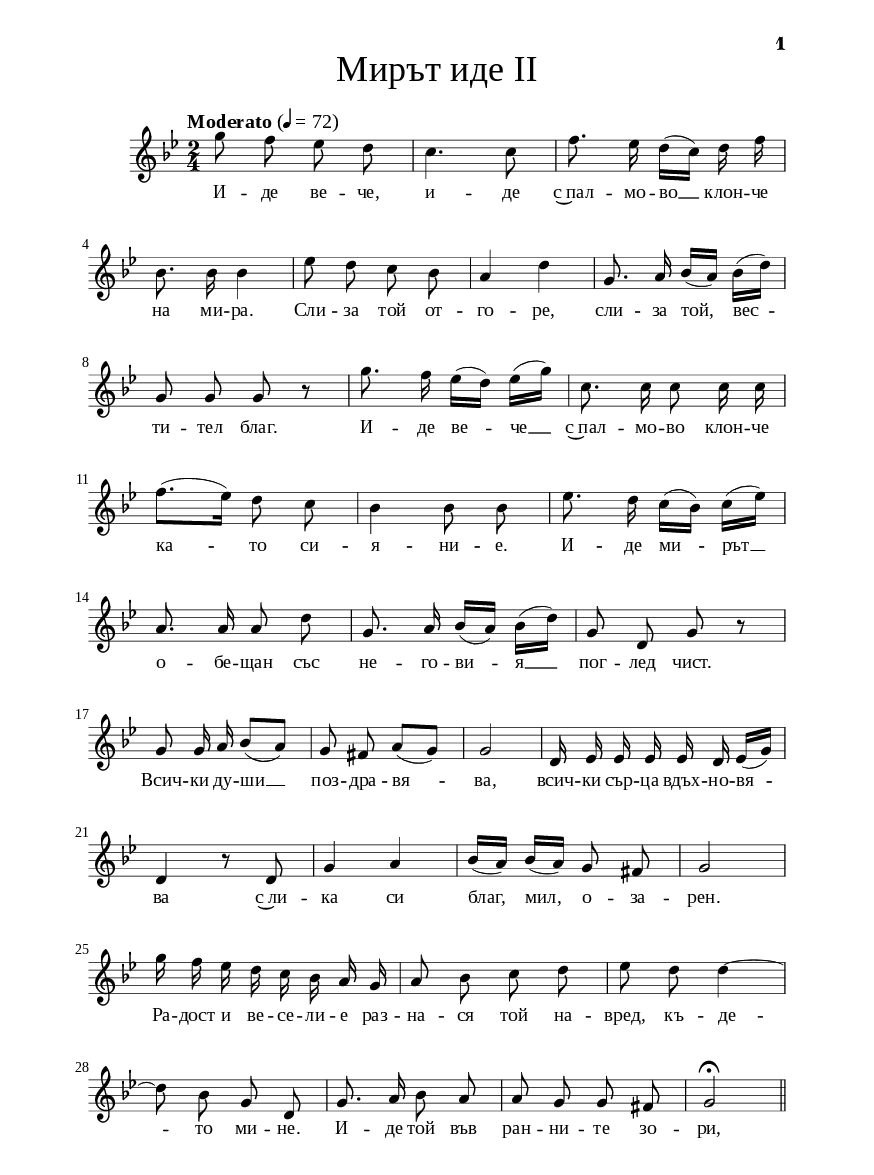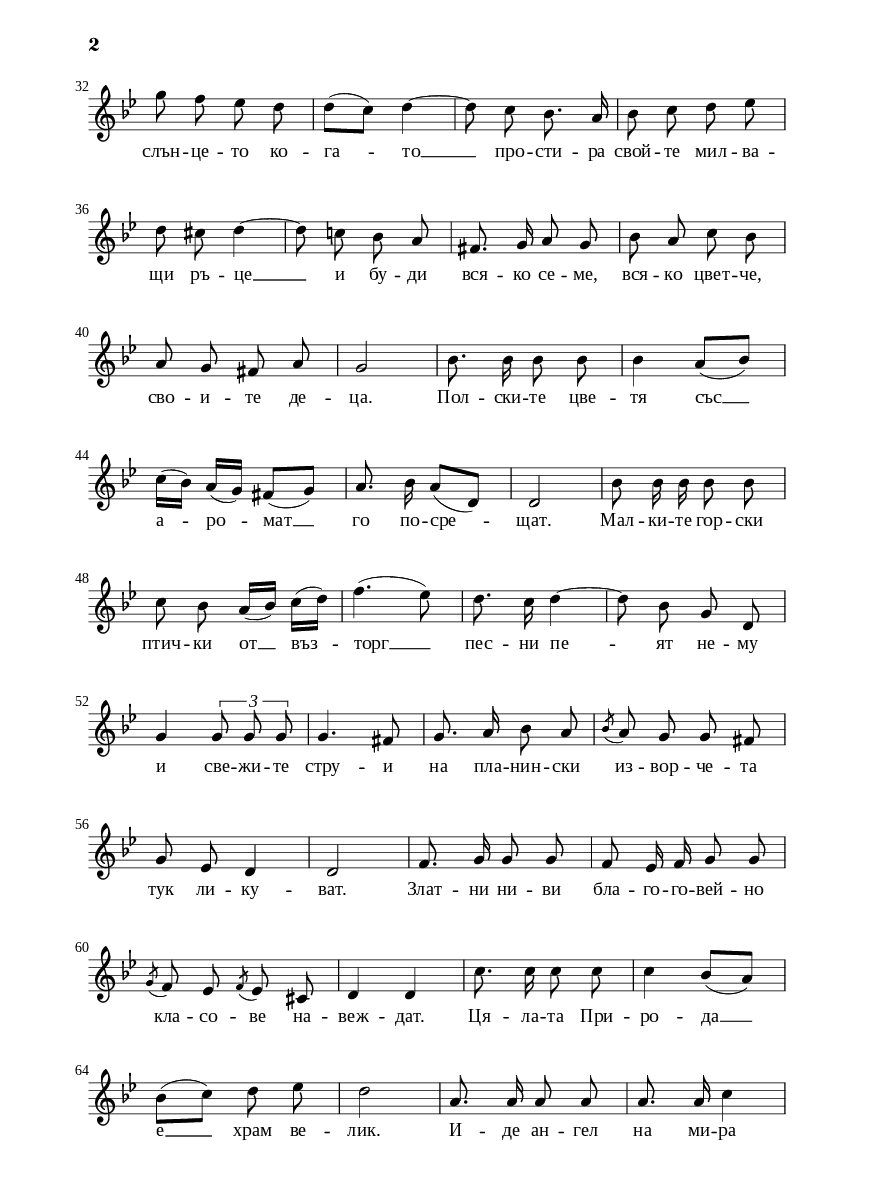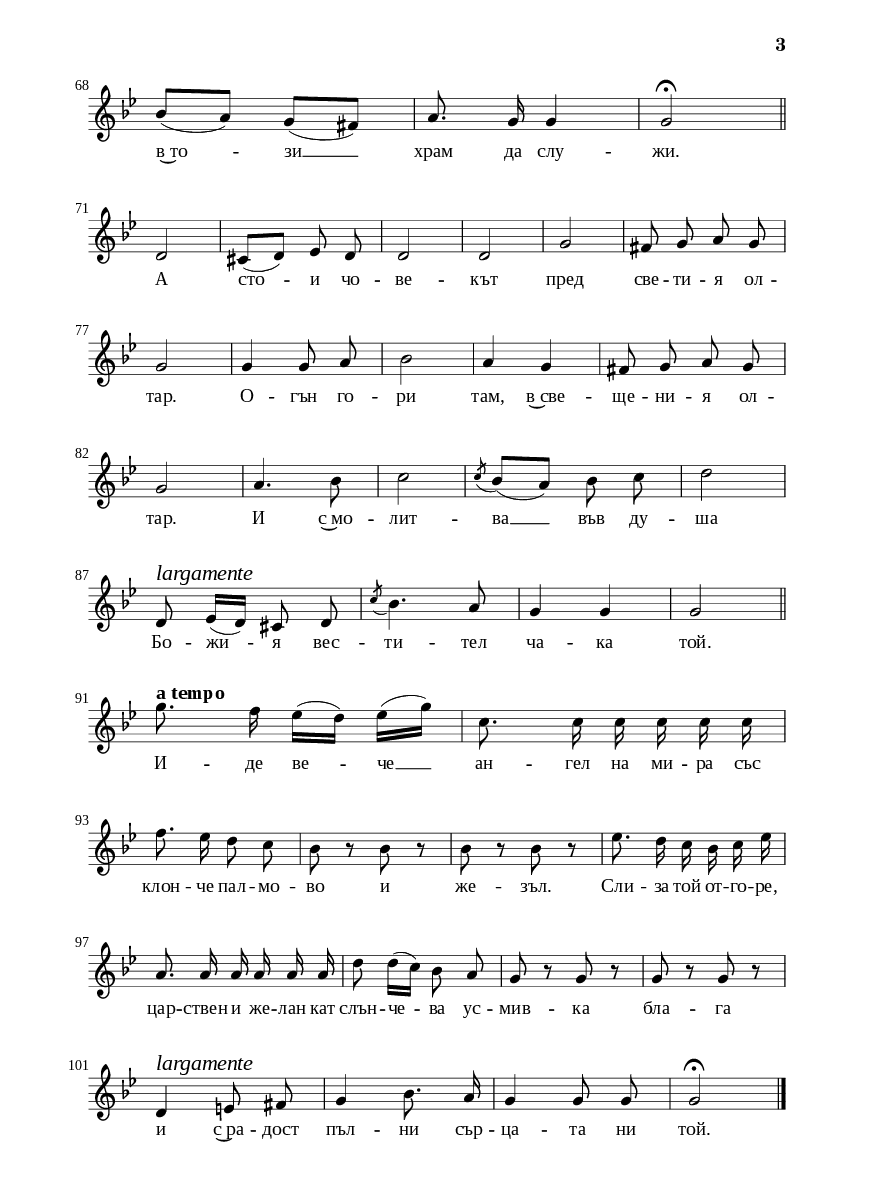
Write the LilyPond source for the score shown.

\version "2.24.4"

% include paper part and global functions
\include "include/globals.ily"

\bookpart {
  \label #'ref158
  \tocItem \markup "Мирът иде II"
  \include "include/bookpart-paper.ily"
  \score {
    \include "include/score-layout.ily"

    \new Voice \relative c' {
      \clef treble
      \key g \minor
      \time 2/4
      \tempoFunc "Moderato" 4 "72"
      \autoBeamOff
      g''8 f ees d | \noBreak
      c4. c8 | \noBreak
      f8. ees16 d([c]) d f | \break

      bes,8. bes16 bes4 | \noBreak
      ees8 d c bes | \noBreak
      a4 d | \noBreak
      g,8. a16 bes([a]) bes ([d]) | \break

      g,8 g g r | \noBreak
      g'8. f16 ees([d]) ees([g]) | \noBreak
      c,8. c16 c8 c16 c | \break

      f8.([ees16]) d8 c | \noBreak
      bes4 bes8 bes | \noBreak
      ees8. d16 c([bes]) c([ees]) | \break

      a,8. a16 a8 d | \noBreak
      g,8. a16 bes([a]) bes([d]) | \noBreak
      g,8 d g r | \break

      g8 g16 a bes8([a]) | \noBreak
      g fis a([g]) | \noBreak
      g2 | \noBreak
      d16 ees ees ees ees d ees([g]) | \break

      d4 r8 d | \noBreak
      g4 a | \noBreak
      bes16 ([a]) bes ([a]) g8 fis | \noBreak
      g2 | \break

      g'16 f ees d c bes a g | \noBreak
      a8 bes c d | \noBreak
      ees d d4~ | \break

      d8 bes g d | \noBreak
      g8. a16 bes8 a | \noBreak
      a g g fis | \noBreak
      g2\fermata | \bar "||" \break

      g'8 f ees d | \noBreak
      d([c]) d4~ | \noBreak
      d8 c bes8. a16 | \noBreak
      bes8 c d ees | \break

      d cis d4~ | \noBreak
      d8 c! bes a | \noBreak
      fis8. g16 a8 g | \noBreak
      bes a c bes | \break

      a g fis a | \noBreak
      g2 | \noBreak
      bes8. bes16 bes8 bes | \noBreak
      bes4 a8([bes]) | \break

      c16([bes]) a([g]) fis8([g]) | \noBreak
      a8. bes16 a8([d,]) | \noBreak
      d2 | \noBreak
      bes'8 bes16 bes bes8 bes | \break

      c bes a16([bes]) c([d]) | \noBreak
      f4.(ees8) | \noBreak
      d8. c16 d4~ | \noBreak
      d8 bes g d | \break

      g4 \times 2/3 { g8 g g }  | \noBreak
      g4. fis8 | \noBreak
      g8. a16 bes8 a | \noBreak
      \acciaccatura { bes } a g g fis | \break

      g ees d4 | \noBreak
      d2 | \noBreak
      f8. g16 g8 g | \noBreak
      f ees16 f g8 g | \break

      \acciaccatura { g } f ees \acciaccatura { f } ees  cis | \noBreak
      d4 d | \noBreak
      c'8. c16 c8 c | \noBreak
      c4 bes8([a]) | \break

      bes([c]) d ees | \noBreak
      d2 | \noBreak
      a8. a16 a8 a | \noBreak
      a8. a16 c4 | \break

      bes8([a]) g([fis]) | \noBreak
      a8. g16 g4
      g2\fermata \bar "||" | \break
      d2 \noBreak

      cis8([d]) ees d | \noBreak
      d2 | \noBreak
      d | \noBreak
      g | \noBreak
      fis8 g a g | \break

      g2 | \noBreak
      g4 g8 a | \noBreak
      bes2 | \noBreak
      a4 g | \noBreak
      fis8 g a g | \break

      g2 | \noBreak
      a4. bes8 | \noBreak
      c2 | \noBreak
      \acciaccatura { c8 } bes([a]) bes c | \noBreak
      d2 | \break

      d,8^\markup{\huge \italic { largamente } } ees16([d]) cis8 d | \noBreak
      \acciaccatura { c' } bes4. a8 | \noBreak
      g4 g | \noBreak
      g2 | \bar "||" \break

      \tempo "a tempo" g'8. f16 ees([d]) ees([g]) | \noBreak
      c,8. c16 c c c c | \break

      f8. ees16 d8 c | \noBreak
      bes8 r  bes r | bes r bes r | \noBreak
      ees8. d16 c bes c ees | \break

      a,8. a16 a a a a | \noBreak
      d8 d16([c]) bes8 a | \noBreak
      g8 r g r | g r g r | \break

      d4^\markup{ \huge \italic { largamente } } e8 fis | \noBreak
      g4 bes8. a16 | \noBreak
      g4 g8 g | \noBreak
      g2 \fermata \bar "|."
    }

    \addlyrics {
      И -- де ве -- че, | и -- де | с~пал -- мо -- во __ клон -- че |
      на ми -- ра. | Сли -- за той от -- | го -- ре, | сли -- за той, вес -- |
      ти -- тел благ. | И -- де ве -- че __ | с~пал -- мо -- во клон -- че |
      ка -- то си -- | я -- ни -- е. | И -- де ми -- рът __ |
      о -- бе -- щан със | не -- го -- ви -- я __ | пог -- лед чист. |
      Всич -- ки ду -- ши __ | поз -- дра -- вя -- | ва, | всич -- ки сър -- ца вдъх -- но -- вя -- |
      ва с~ли -- | ка си | благ, мил, о -- за -- | рен. |
      Ра -- дост и ве -- се -- ли -- е раз -- | на -- ся той на -- | вред, къ -- де --
      то ми -- не. | И -- де той във  | ран -- ни -- те зо -- | ри, |
      слън -- це -- то ко -- | га -- то __ про -- сти -- ра свой -- те мил -- ва -- |
      щи ръ -- це __ и бу -- ди | вся -- ко се -- ме, | вся -- ко цвет -- че, |
      сво -- и -- те де -- | ца. Пол -- ски -- те цве -- | тя със __ |
      а -- ро -- мат __ | го по -- сре -- | щат. Мал -- ки -- те гор -- ски |
      птич -- ки от __ въз -- | торг __ | пес -- ни пе -- ят не -- му |
      и све -- жи -- те | стру -- и | на пла -- нин -- ски | из -- вор -- че -- та |
      тук ли -- ку -- | ват. | Злат -- ни ни -- ви | бла -- го -- го -- вей -- но |
      кла -- со -- ве на -- | веж -- дат. | Ця -- ла -- та При -- | ро -- да __ |
      е __ храм ве -- | лик. | И -- де ан -- гел | на ми -- ра |
      в~то -- зи __ | храм да слу -- | жи. | А |
      сто -- и чо -- | ве -- | кът | пред | све -- ти -- я ол -- |
      тар. | О -- гън го -- | ри | там, в~све -- | ще -- ни -- я ол -- |
      тар. | И с~мо -- | лит -- | ва __ във ду -- | ша |
      Бо -- жи -- я вес -- | ти -- тел | ча -- ка | той. |
      И -- де ве -- че __ | ан -- гел на ми -- ра със |
      клон -- че пал -- мо -- | во и же -- зъл. | Сли -- за той от -- го -- ре, |
      цар -- ствен и же -- лан кат | слън -- че -- ва ус -- | мив -- ка бла -- га |
      и с~ра -- дост | пъл -- ни сър -- | ца -- та ни той. |
    }

    \header {
      title = \titleFunc #'ref_desc_18 "Мирът иде II" "Mirăt ide II"
    }

    \midi{}

  } % score


} % bookpart
